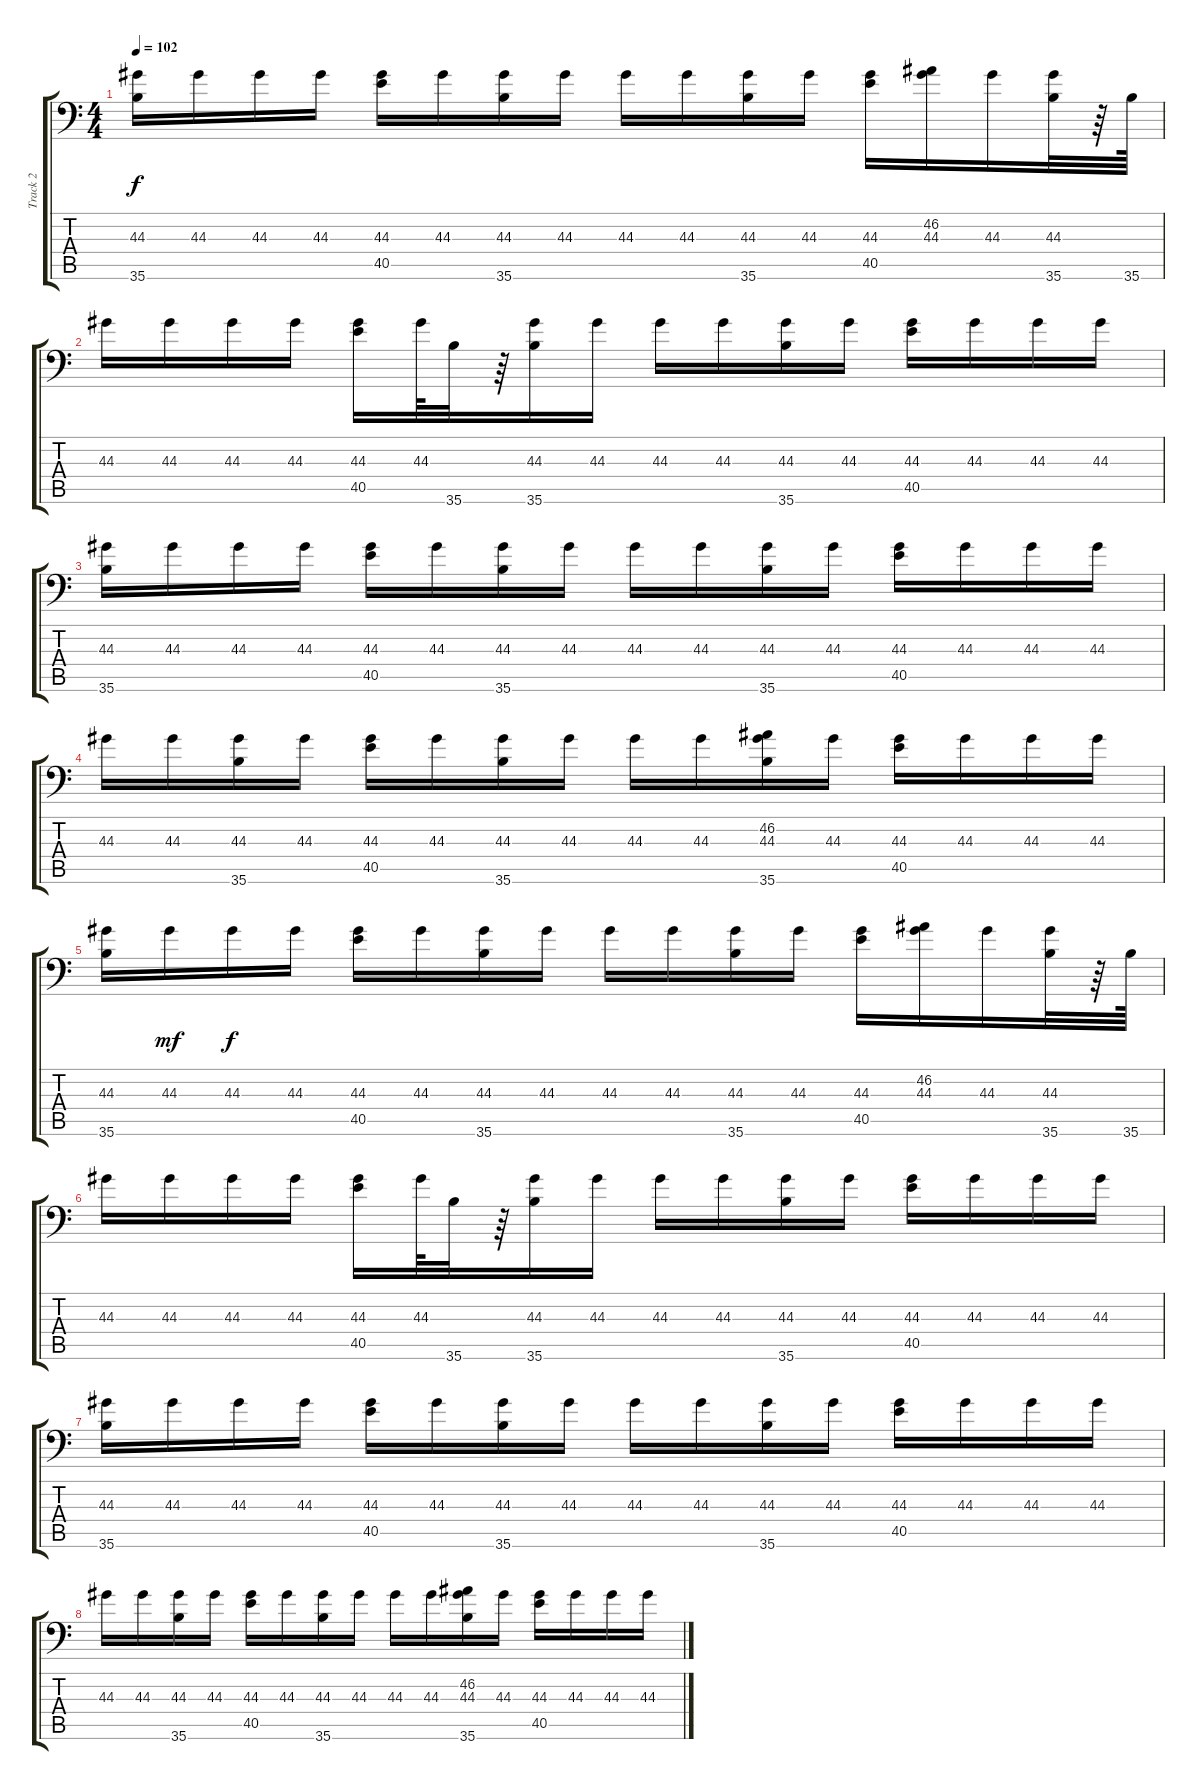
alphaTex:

\track ("Track 2" "Track 2") {instrument acousticgrandpiano}
\staff {score tabs}
\tuning (C-1 C-1 C-1 C-1 C-1 C-1) {hide}
\ts (4 4)
\tempo 102
\clef f4
\ks c
(44.3 35.6).16{dy f} 44.3.16 44.3.16 44.3.16 (44.3 40.5).16 44.3.16 (44.3 35.6).16 44.3.16 44.3.16 44.3.16 (44.3 35.6).16 44.3.16 (44.3 40.5).16 (46.2 44.3).16 44.3.16 (44.3 35.6).32 r.64 35.6.64 |
44.3.16 44.3.16 44.3.16 44.3.16 (44.3 40.5).16 44.3.64 35.6.32 r.64 (44.3 35.6).16 44.3.16 44.3.16 44.3.16 (44.3 35.6).16 44.3.16 (44.3 40.5).16 44.3.16 44.3.16 44.3.16 |
(44.3 35.6).16 44.3.16 44.3.16 44.3.16 (44.3 40.5).16 44.3.16 (44.3 35.6).16 44.3.16 44.3.16 44.3.16 (44.3 35.6).16 44.3.16 (44.3 40.5).16 44.3.16 44.3.16 44.3.16 |
44.3.16 44.3.16 (44.3 35.6).16 44.3.16 (44.3 40.5).16 44.3.16 (44.3 35.6).16 44.3.16 44.3.16 44.3.16 (46.2 44.3 35.6).16 44.3.16 (44.3 40.5).16 44.3.16 44.3.16 44.3.16 |
(44.3 35.6).16 44.3.16{dy mf} 44.3.16{dy f} 44.3.16 (44.3 40.5).16 44.3.16 (44.3 35.6).16 44.3.16 44.3.16 44.3.16 (44.3 35.6).16 44.3.16 (44.3 40.5).16 (46.2 44.3).16 44.3.16 (44.3 35.6).32 r.64 35.6.64 |
44.3.16 44.3.16 44.3.16 44.3.16 (44.3 40.5).16 44.3.64 35.6.32 r.64 (44.3 35.6).16 44.3.16 44.3.16 44.3.16 (44.3 35.6).16 44.3.16 (44.3 40.5).16 44.3.16 44.3.16 44.3.16 |
(44.3 35.6).16 44.3.16 44.3.16 44.3.16 (44.3 40.5).16 44.3.16 (44.3 35.6).16 44.3.16 44.3.16 44.3.16 (44.3 35.6).16 44.3.16 (44.3 40.5).16 44.3.16 44.3.16 44.3.16 |
44.3.16 44.3.16 (44.3 35.6).16 44.3.16 (44.3 40.5).16 44.3.16 (44.3 35.6).16 44.3.16 44.3.16 44.3.16 (46.2 44.3 35.6).16 44.3.16 (44.3 40.5).16 44.3.16 44.3.16 44.3.16
